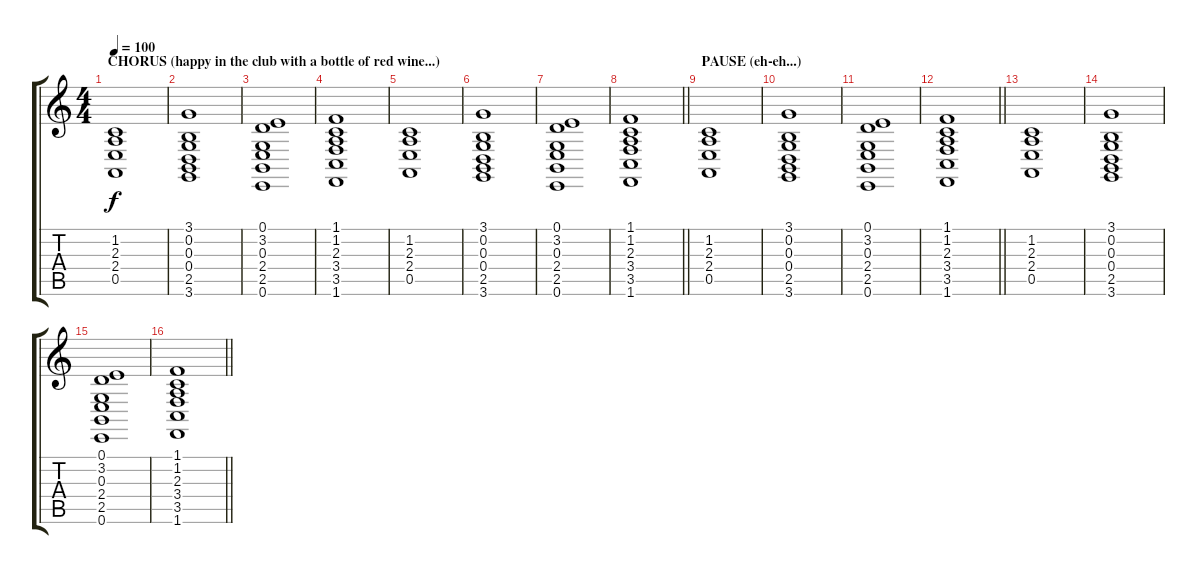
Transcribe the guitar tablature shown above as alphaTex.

\track "" {instrument stringensemble2}
\staff {score tabs}
\tuning (E4 B3 G3 D3 A2 E2) {hide}
\ts (4 4)
\section ("" "CHORUS (happy in the club with a bottle of red wine...)")
\tempo 100
\clef g2
\ks c
(1.2 2.3 2.4 0.5).1{dy f} |
(3.1 0.2 0.3 0.4 2.5 3.6).1 |
(0.1 3.2 0.3 2.4 2.5 0.6).1 |
(1.1 1.2 2.3 3.4 3.5 1.6).1 |
(1.2 2.3 2.4 0.5).1 |
(3.1 0.2 0.3 0.4 2.5 3.6).1 |
(0.1 3.2 0.3 2.4 2.5 0.6).1 |
\barLineRight lightlight
(1.1 1.2 2.3 3.4 3.5 1.6).1 |
\section ("" "PAUSE (eh-eh...)")
(1.2 2.3 2.4 0.5).1 |
(3.1 0.2 0.3 0.4 2.5 3.6).1 |
(0.1 3.2 0.3 2.4 2.5 0.6).1 |
\barLineRight lightlight
(1.1 1.2 2.3 3.4 3.5 1.6).1 |
(1.2 2.3 2.4 0.5).1 |
(3.1 0.2 0.3 0.4 2.5 3.6).1 |
(0.1 3.2 0.3 2.4 2.5 0.6).1 |
\barLineRight lightlight
(1.1 1.2 2.3 3.4 3.5 1.6).1
